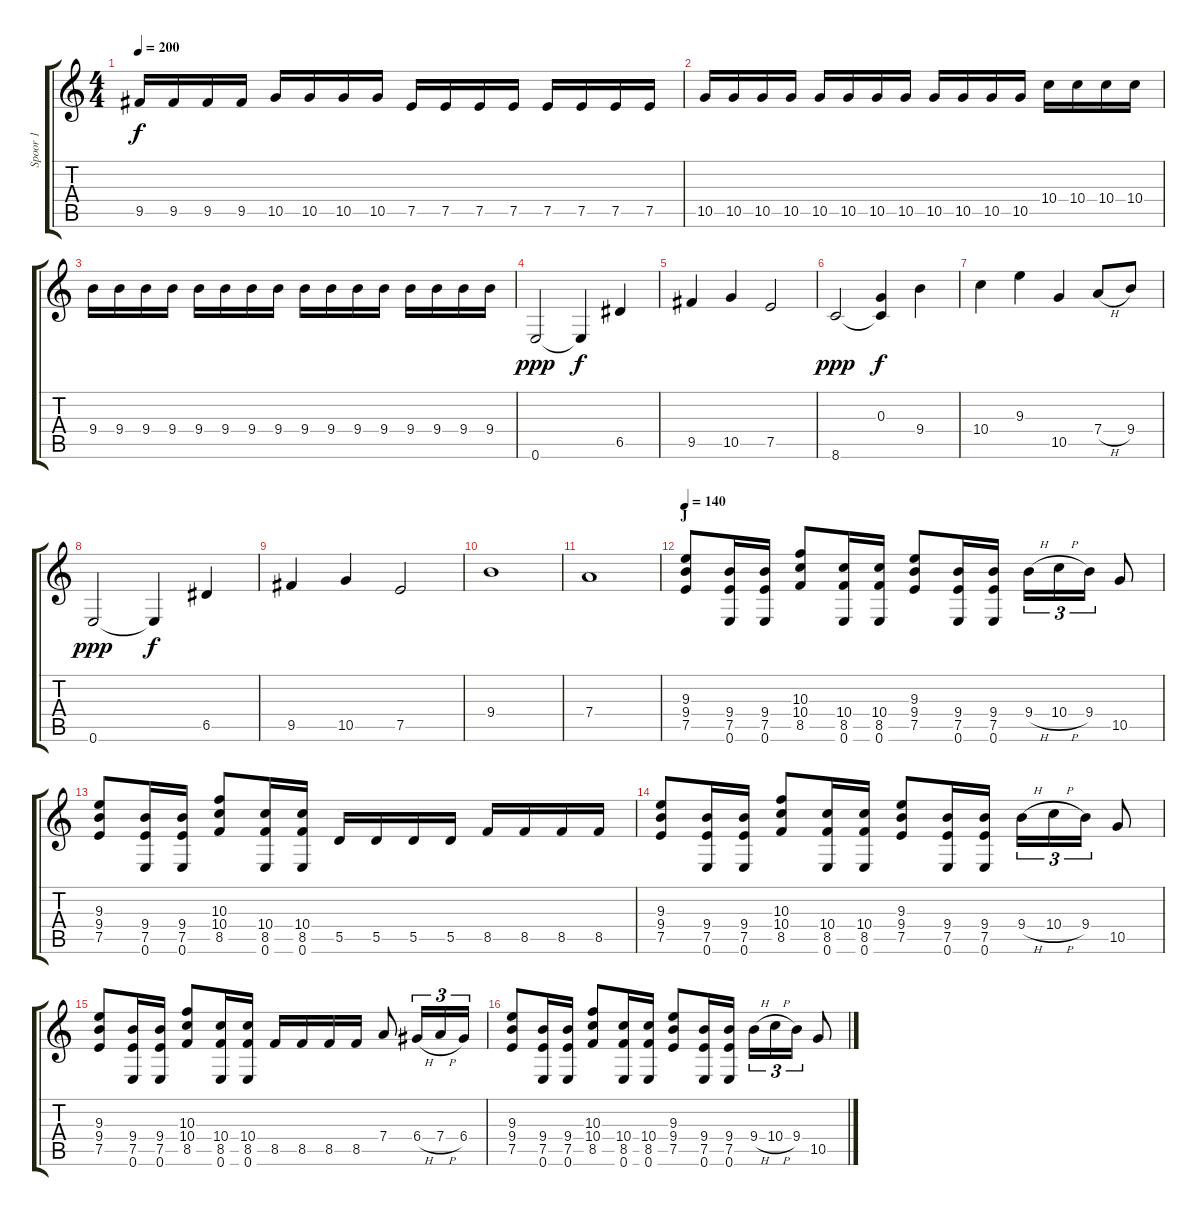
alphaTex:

\track ("Spoor 1" "Spoor 1") {instrument overdrivenguitar}
\staff {score tabs}
\tuning (E4 B3 G3 D3 A2 E2) {hide}
\ts (4 4)
\tempo 200
\clef g2
\ks c
9.5.16{dy f} 9.5.16 9.5.16 9.5.16 10.5.16 10.5.16 10.5.16 10.5.16 7.5.16 7.5.16 7.5.16 7.5.16 7.5.16 7.5.16 7.5.16 7.5.16 |
10.5.16 10.5.16 10.5.16 10.5.16 10.5.16 10.5.16 10.5.16 10.5.16 10.5.16 10.5.16 10.5.16 10.5.16 10.4.16 10.4.16 10.4.16 10.4.16 |
9.4.16 9.4.16 9.4.16 9.4.16 9.4.16 9.4.16 9.4.16 9.4.16 9.4.16 9.4.16 9.4.16 9.4.16 9.4.16 9.4.16 9.4.16 9.4.16 |
0.6.2{dy ppp} 0.6{t}.4{dy f} 6.5.4 |
9.5.4 10.5.4 7.5.2 |
8.6.2{dy ppp} (0.3 8.6{t}).4{dy f} 9.4.4 |
10.4.4 9.3.4 10.5.4 7.4{h}.8 9.4.8 |
0.6.2{dy ppp} 0.6{t}.4{dy f} 6.5.4 |
9.5.4 10.5.4 7.5.2 |
9.4.1 |
7.4.1 |
\section ("" "J")
\tempo 140
(9.3 9.4 7.5).8 (9.4 7.5 0.6).16 (9.4 7.5 0.6).16 (10.3 10.4 8.5).8 (10.4 8.5 0.6).16 (10.4 8.5 0.6).16 (9.3 9.4 7.5).8 (9.4 7.5 0.6).16 (9.4 7.5 0.6).16 9.4{h}.16{tu (3 2)} 10.4{h}.16{tu (3 2)} 9.4.16{tu (3 2)} 10.5.8 |
(9.3 9.4 7.5).8 (9.4 7.5 0.6).16 (9.4 7.5 0.6).16 (10.3 10.4 8.5).8 (10.4 8.5 0.6).16 (10.4 8.5 0.6).16 5.5.16 5.5.16 5.5.16 5.5.16 8.5.16 8.5.16 8.5.16 8.5.16 |
(9.3 9.4 7.5).8 (9.4 7.5 0.6).16 (9.4 7.5 0.6).16 (10.3 10.4 8.5).8 (10.4 8.5 0.6).16 (10.4 8.5 0.6).16 (9.3 9.4 7.5).8 (9.4 7.5 0.6).16 (9.4 7.5 0.6).16 9.4{h}.16{tu (3 2)} 10.4{h}.16{tu (3 2)} 9.4.16{tu (3 2)} 10.5.8 |
(9.3 9.4 7.5).8 (9.4 7.5 0.6).16 (9.4 7.5 0.6).16 (10.3 10.4 8.5).8 (10.4 8.5 0.6).16 (10.4 8.5 0.6).16 8.5.16 8.5.16 8.5.16 8.5.16 7.4.8 6.4{h}.16{tu (3 2)} 7.4{h}.16{tu (3 2)} 6.4.16{tu (3 2)} |
(9.3 9.4 7.5).8 (9.4 7.5 0.6).16 (9.4 7.5 0.6).16 (10.3 10.4 8.5).8 (10.4 8.5 0.6).16 (10.4 8.5 0.6).16 (9.3 9.4 7.5).8 (9.4 7.5 0.6).16 (9.4 7.5 0.6).16 9.4{h}.16{tu (3 2)} 10.4{h}.16{tu (3 2)} 9.4.16{tu (3 2)} 10.5.8
